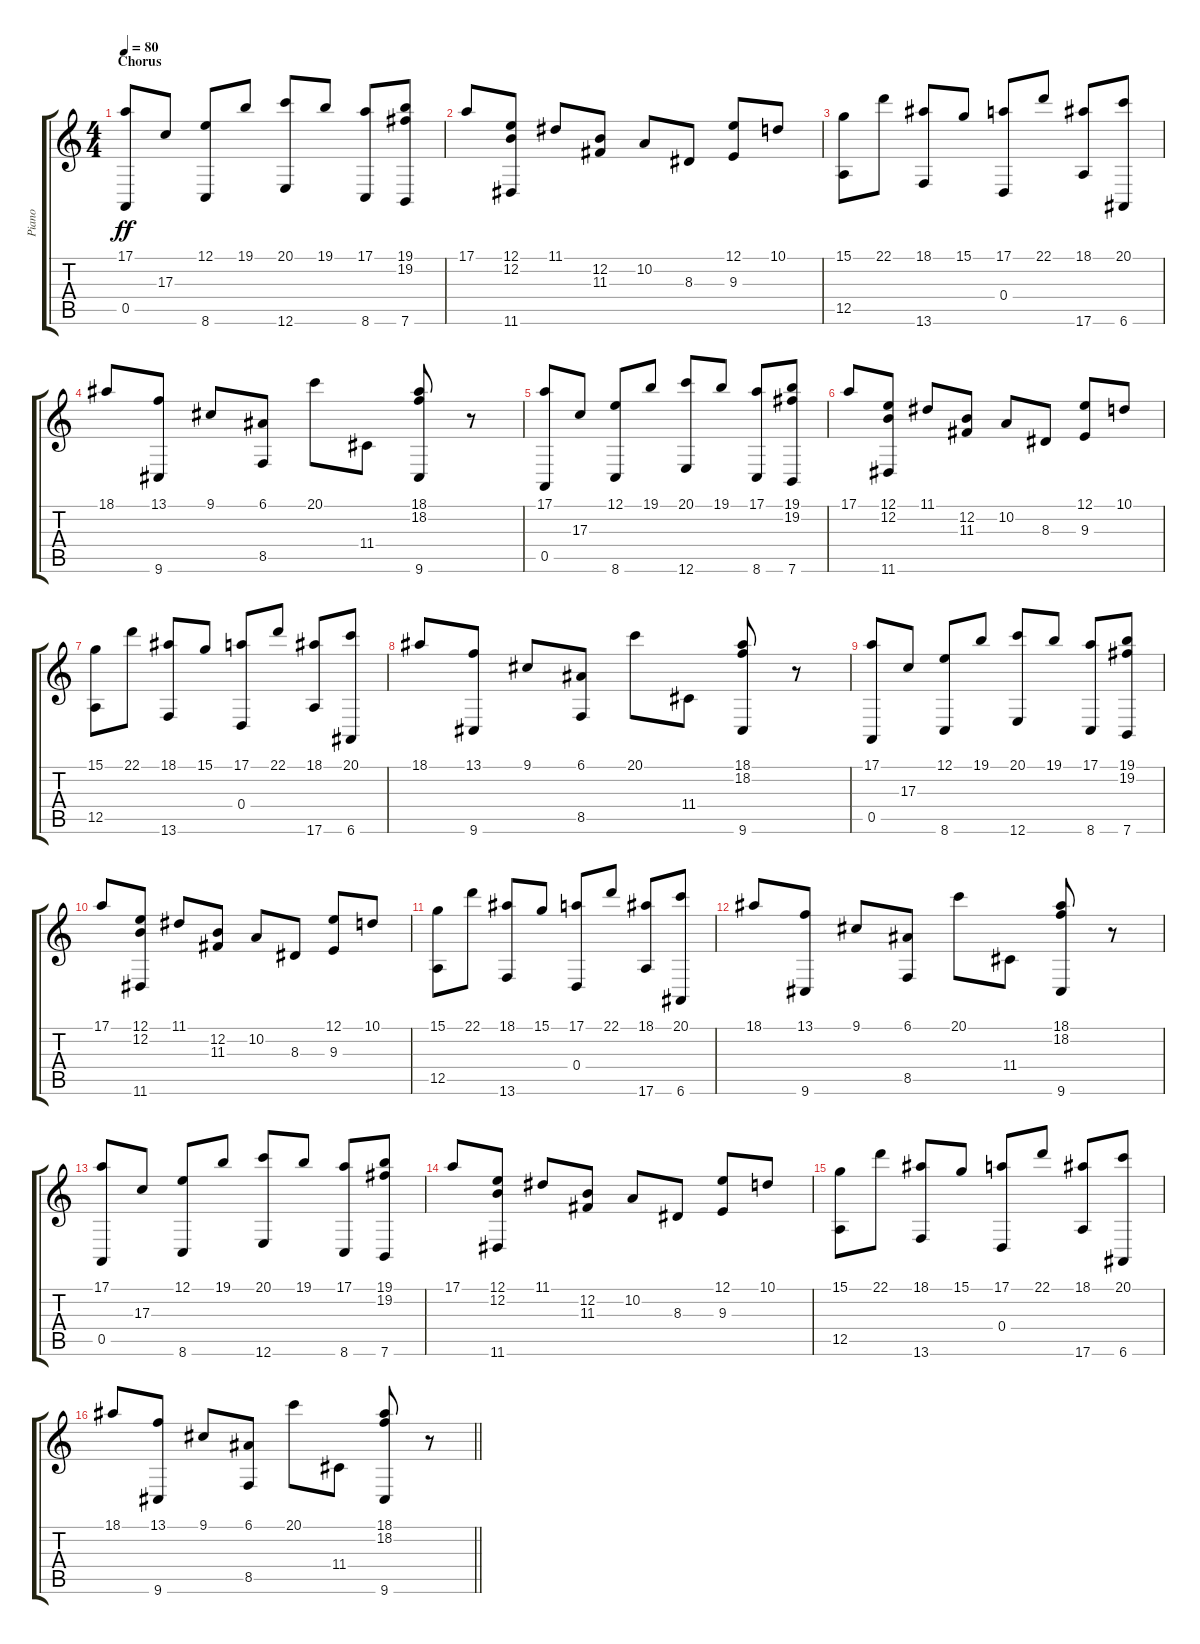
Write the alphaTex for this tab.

\track ("Piano" "Piano") {instrument brightacousticpiano}
\staff {score tabs}
\tuning (E4 B3 G3 D3 A2 E2) {hide}
\ts (4 4)
\section ("" "Chorus")
\tempo 80
\clef g2
\ks c
(17.1 0.5).8{dy ff} 17.3.8 (12.1 8.6).8 19.1.8 (20.1 12.6).8 19.1.8 (17.1 8.6).8 (19.1 19.2 7.6).8 |
17.1.8 (12.1 12.2 11.6).8 11.1.8 (12.2 11.3).8 10.2.8 8.3.8 (12.1 9.3).8 10.1.8 |
(15.1 12.5).8 22.1.8 (18.1 13.6).8 15.1.8 (17.1 0.4).8 22.1.8 (18.1 17.6).8 (20.1 6.6).8 |
18.1.8 (13.1 9.6).8 9.1.8 (6.1 8.5).8 20.1.8 11.4.8 (18.1 18.2 9.6).8 r.8 |
(17.1 0.5).8 17.3.8 (12.1 8.6).8 19.1.8 (20.1 12.6).8 19.1.8 (17.1 8.6).8 (19.1 19.2 7.6).8 |
17.1.8 (12.1 12.2 11.6).8 11.1.8 (12.2 11.3).8 10.2.8 8.3.8 (12.1 9.3).8 10.1.8 |
(15.1 12.5).8 22.1.8 (18.1 13.6).8 15.1.8 (17.1 0.4).8 22.1.8 (18.1 17.6).8 (20.1 6.6).8 |
18.1.8 (13.1 9.6).8 9.1.8 (6.1 8.5).8 20.1.8 11.4.8 (18.1 18.2 9.6).8 r.8 |
(17.1 0.5).8 17.3.8 (12.1 8.6).8 19.1.8 (20.1 12.6).8 19.1.8 (17.1 8.6).8 (19.1 19.2 7.6).8 |
17.1.8 (12.1 12.2 11.6).8 11.1.8 (12.2 11.3).8 10.2.8 8.3.8 (12.1 9.3).8 10.1.8 |
(15.1 12.5).8 22.1.8 (18.1 13.6).8 15.1.8 (17.1 0.4).8 22.1.8 (18.1 17.6).8 (20.1 6.6).8 |
18.1.8 (13.1 9.6).8 9.1.8 (6.1 8.5).8 20.1.8 11.4.8 (18.1 18.2 9.6).8 r.8 |
(17.1 0.5).8 17.3.8 (12.1 8.6).8 19.1.8 (20.1 12.6).8 19.1.8 (17.1 8.6).8 (19.1 19.2 7.6).8 |
17.1.8 (12.1 12.2 11.6).8 11.1.8 (12.2 11.3).8 10.2.8 8.3.8 (12.1 9.3).8 10.1.8 |
(15.1 12.5).8 22.1.8 (18.1 13.6).8 15.1.8 (17.1 0.4).8 22.1.8 (18.1 17.6).8 (20.1 6.6).8 |
\barLineRight lightlight
18.1.8 (13.1 9.6).8 9.1.8 (6.1 8.5).8 20.1.8 11.4.8 (18.1 18.2 9.6).8 r.8
